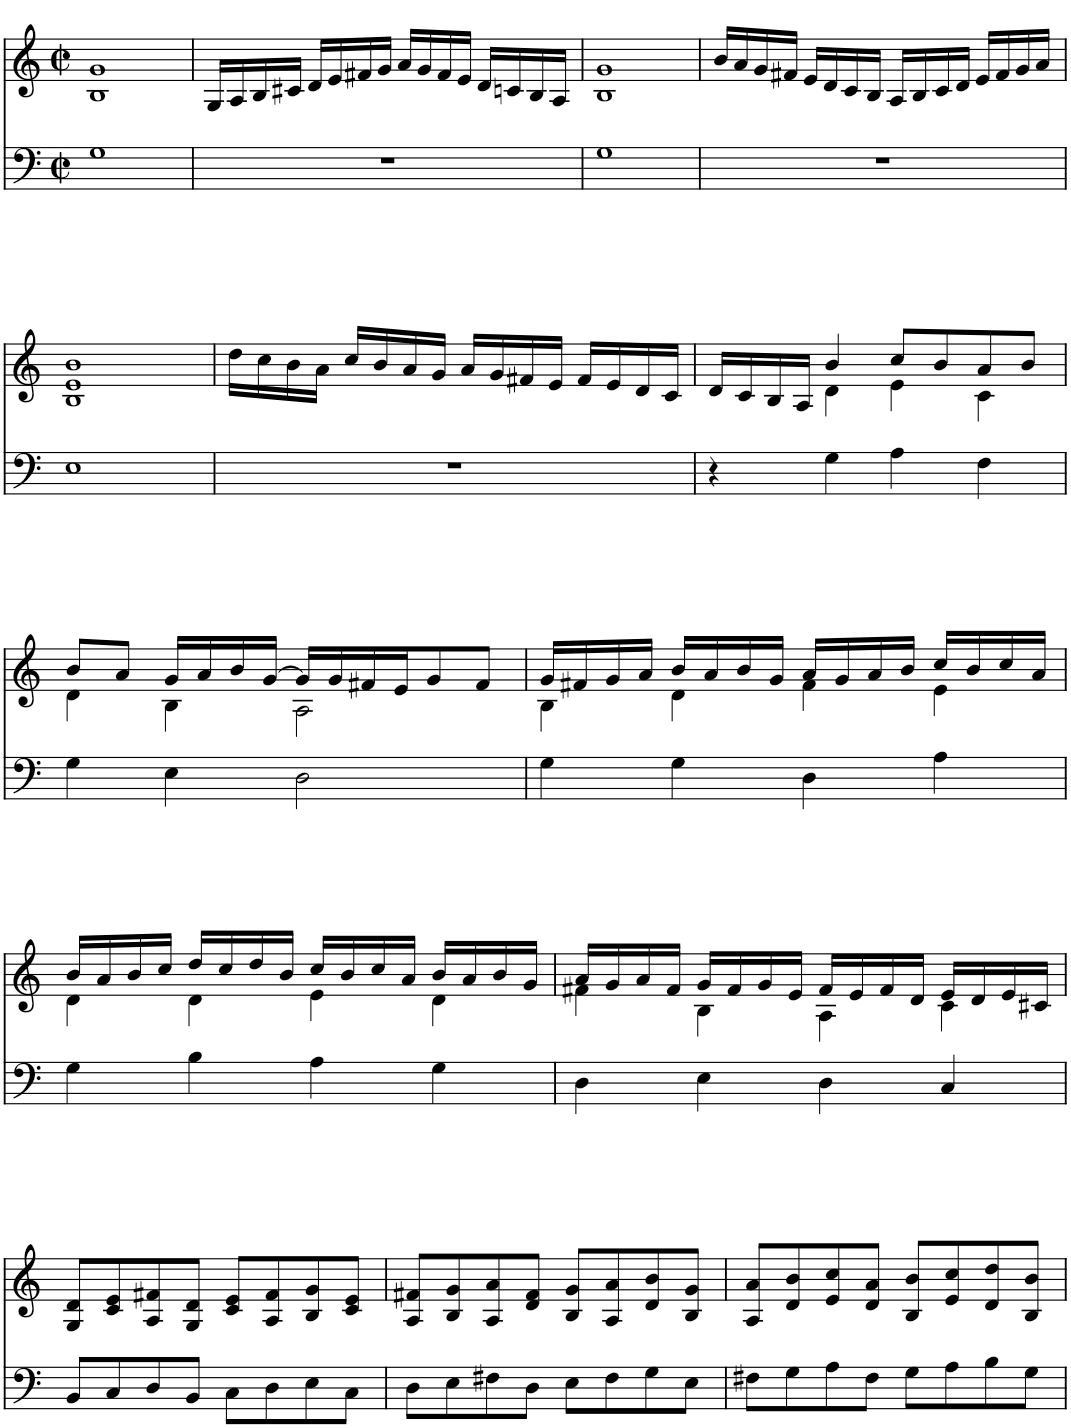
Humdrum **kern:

**kern	**kern
*part1	*part1
*staff2	*staff1
*I"Laute	*
*clefF4	*clefG2
*k[]	*k[]
*M2/2	*M2/2
*met(c|)	*met(c|)
=1	=1
1G	1B 1g
=2	=2
1r	16G/LL
.	16A/
.	16B/
.	16c#X/JJ
.	16d/LL
.	16e/
.	16f#X/
.	16g/JJ
.	16a/LL
.	16g/
.	16f#/
.	16e/JJ
.	16d/LL
.	16cn/
.	16B/
.	16A/JJ
=3	=3
1G	1B 1g
=4	=4
1r	16b/LL
.	16a/
.	16g/
.	16f#X/JJ
.	16e/LL
.	16d/
.	16c/
.	16B/JJ
.	16A/LL
.	16B/
.	16c/
.	16d/JJ
.	16e/LL
.	16f#/
.	16g/
.	16a/JJ
!!LO:LB:g=z
=5	=5
1E	1B 1e 1b
=6	=6
1r	16dd\LL
.	16cc\
.	16b\
.	16a\JJ
.	16cc/LL
.	16b/
.	16a/
.	16g/JJ
.	16a/LL
.	16g/
.	16f#X/
.	16e/JJ
.	16f#/LL
.	16e/
.	16d/
.	16c/JJ
=7	=7
*	*^
4r	16d/LL	4ryy
.	16c/	.
.	16B/	.
.	16A/JJ	.
4G\	4b/	4d\
4A\	8cc/L	4e\
.	8b/	.
4F\	8a/	4c\
.	8b/J	.
!!LO:LB:g=z	!!
=8	=8	=8
4G\	8b/L	4d\
.	8a/J	.
4E\	16g/LL	4B\
.	16a/	.
.	16b/	.
.	[16g/JJ	.
2D\	16g/LL]	2A\
.	16g/	.
.	16f#X/	.
.	16e/J	.
.	8g/	.
.	8f#/J	.
=9	=9	=9
4G\	16g/LL	4B\
.	16f#X/	.
.	16g/	.
.	16a/JJ	.
4G\	16b/LL	4d\
.	16a/	.
.	16b/	.
.	16g/JJ	.
4D\	16a/LL	4f#\
.	16g/	.
.	16a/	.
.	16b/JJ	.
4A\	16cc/LL	4e\
.	16b/	.
.	16cc/	.
.	16a/JJ	.
!!LO:LB:g=z	!!
=10	=10	=10
4G\	16b/LL	4d\
.	16a/	.
.	16b/	.
.	16cc/JJ	.
4B\	16dd/LL	4d\
.	16cc/	.
.	16dd/	.
.	16b/JJ	.
4A\	16cc/LL	4e\
.	16b/	.
.	16cc/	.
.	16a/JJ	.
4G\	16b/LL	4d\
.	16a/	.
.	16b/	.
.	16g/JJ	.
=11	=11	=11
4D\	16a/LL	4f#X\
.	16g/	.
.	16a/	.
.	16f#/JJ	.
4E\	16g/LL	4B\
.	16f#/	.
.	16g/	.
.	16e/JJ	.
4D\	16f#/LL	4A\
.	16e/	.
.	16f#/	.
.	16d/JJ	.
4C/	16e/LL	4c\
.	16d/	.
.	16e/	.
.	16c#X/JJ	.
*	*v	*v
!!LO:LB:g=z
=12	=12
8BB/L	8G/ 8d/L
8C/	8c/ 8e/
8D/	8A/ 8f#X/
8BB/J	8G/ 8d/J
8C\L	8c/ 8e/L
8D\	8A/ 8f#/
8E\	8B/ 8g/
8C\J	8c/ 8e/J
=13	=13
8D\L	8A/ 8f#X/L
8E\	8B/ 8g/
8F#X\	8A/ 8a/
8D\J	8d/ 8f#/J
8E\L	8B/ 8g/L
8F#\	8A/ 8a/
8G\	8d/ 8b/
8E\J	8B/ 8g/J
=14	=14
8F#X\L	8A/ 8a/L
8G\	8d/ 8b/
8A\	8e/ 8cc/
8F#\J	8d/ 8a/J
8G\L	8B/ 8b/L
8A\	8e/ 8cc/
8B\	8d/ 8dd/
8G\J	8B/ 8b/J
=	=
*-	*-
